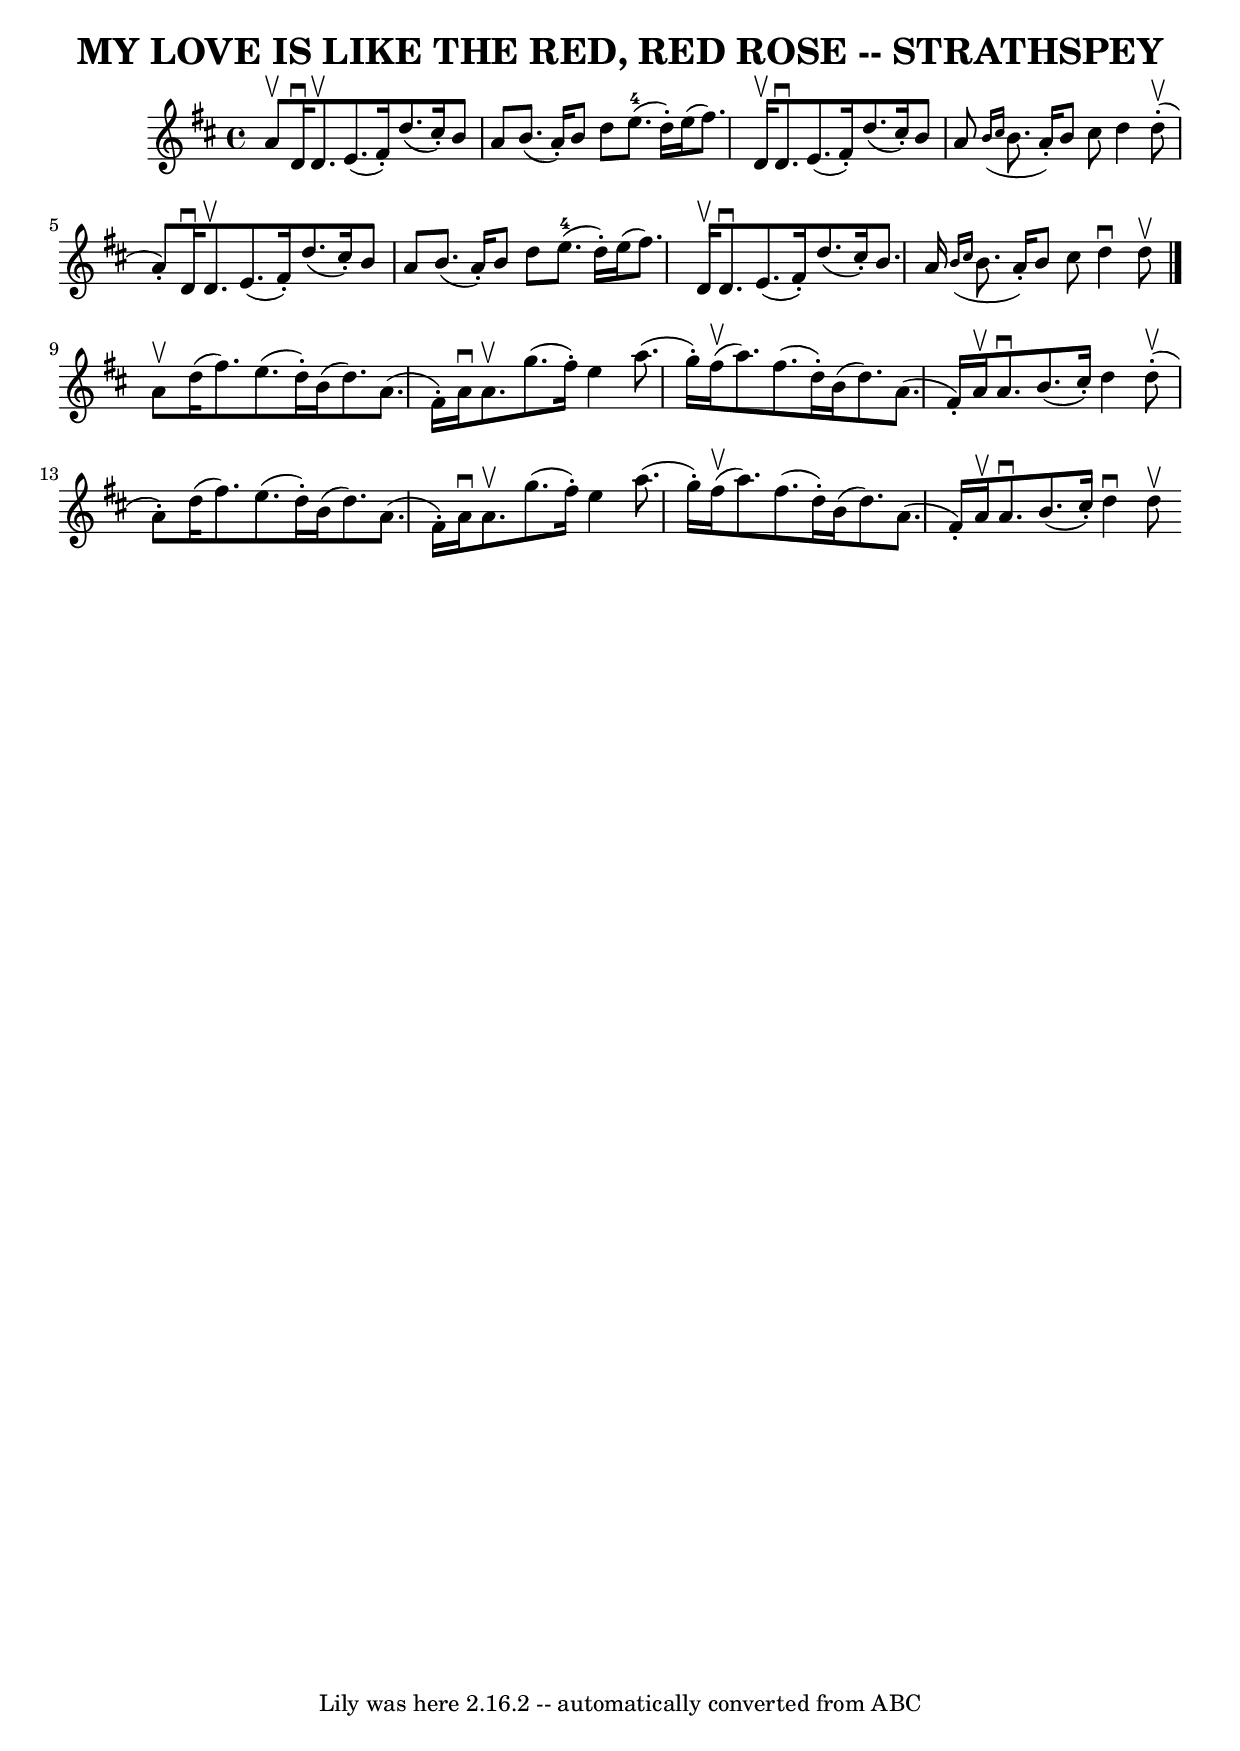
\version "2.16.2"
\include "Mammoth.ily"
\header {
  %% book = "Ryan's Mammoth Collection of Fiddle Tunes"
  crossRefNumber = "1"
  footnotes = ""
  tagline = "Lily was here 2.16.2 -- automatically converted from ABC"
  title = "MY LOVE IS LIKE THE RED, RED ROSE -- STRATHSPEY"

}
voicedefault =  {


  \override Staff.TimeSignature #'style = #'C
  \time 4/4 
  \key d \major   a'8^\upbow        |
  d'16^\downbow d'8.^\upbow e'8. (fis'16-.) d''8. (cis''16-.) b'8 a'8     |
  b'8. (a'16-.) b'8 d''8 e''8.-4(d''16-.)      e''16 (fis''8.)        |
  d'16^\upbow d'8.^\downbow e'8. (   fis'16-.) d''8. (cis''16-.) b'8 a'8     |
  \grace {    
    b'16 (cis''16     } b'8. a'16-.) b'8 cis''8 d''4 d''8 (^\upbow-. a'8-.)   |  |
  d'16^\downbow d'8.^\upbow     e'8. (fis'16-.) d''8. (cis''16-.) b'8 a'8     |
  
  b'8. (a'16-.) b'8 d''8 e''8.-4(d''16-.) e''16 (   fis''8.)        |
  d'16^\upbow d'8.^\downbow e'8. (fis'16-.) d''8. (cis''16-.) b'8. a'16    |
  \grace { b'16 (
	   cis''16   	 } b'8. a'16-.) b'8 cis''8 d''4^\downbow d''8^\upbow   \bar "|." a'8^\upbow        |
  d''16 (fis''8.)      e''8. (d''16-.) b'16 (d''8.) a'8. (fis'16-.)    |
  
  a'16^\downbow a'8.^\upbow g''8. (fis''16-.) e''4 a''8. (   g''16-.)        |
  fis''16 (^\upbow a''8.) fis''8. (d''16-.) b'16 (d''8.) a'8. (fis'16-.)   |
  a'16^\upbow      a'8.^\downbow b'8. (cis''16-.) d''4 d''8 (^\upbow-. a'8-.)  |  |
  d''16 (fis''8.) e''8. (d''16-.) b'16 (d''8.) a'8. (fis'16-.)   |
  a'16^\downbow a'8.^\upbow g''8. (fis''16-.) e''4 a''8. (g''16-.)        |
  fis''16 (^\upbow a''8.) fis''8. (d''16-.) b'16 (   d''8.) a'8. (fis'16-.)    |
  a'16^\upbow a'8.^\downbow      b'8. (cis''16-.) d''4^\downbow d''8^\upbow   \bar " |."   

}

\score{
  <<

    \context Staff="default"
    {
      \voicedefault 
      
    }

  >>
  \layout {
    
  }
  \midi {
  }

}
